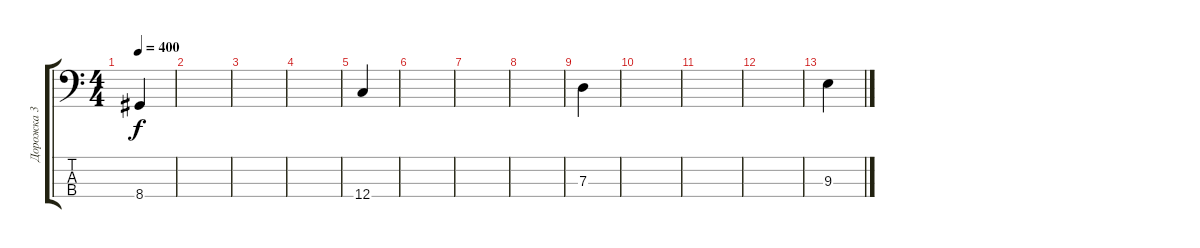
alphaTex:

\track ("Дорожка 3" "Дорожка 3") {instrument electricbassfinger}
\staff {score tabs}
\tuning (F2 C2 G1 C1) {hide}
\ts (4 4)
\tempo 400
\clef f4
\ks c
8.4.4{dy f} |
|
|
|
12.4.4 |
|
|
|
7.3.4 |
|
|
|
9.3.4
